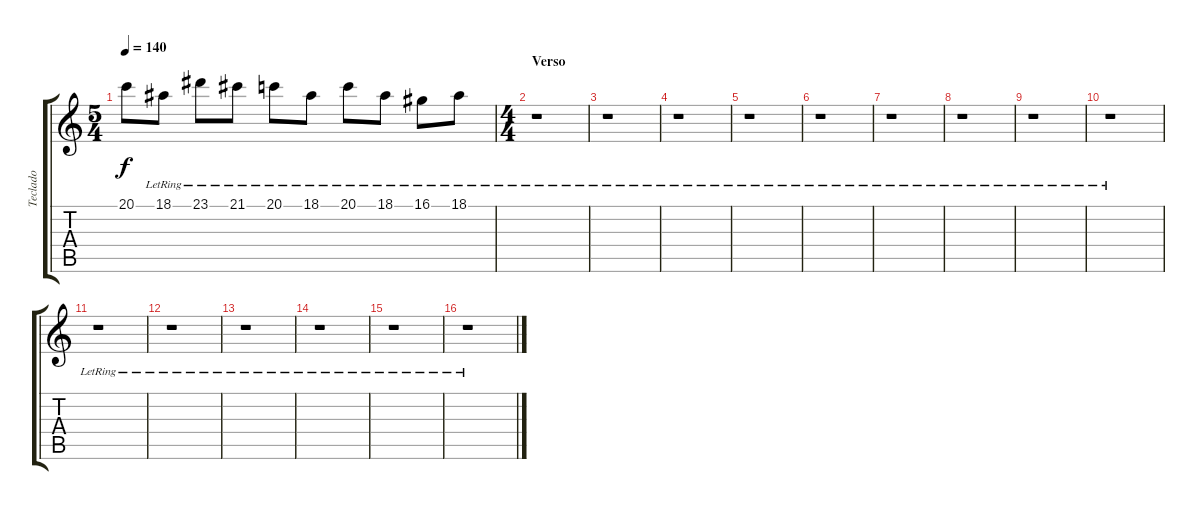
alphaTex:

\track ("Teclado" "Teclado") {instrument stringensemble1}
\staff {score tabs}
\tuning (E4 B3 G3 D3 A2 E2) {hide}
\ts (5 4)
\tempo 140
\clef g2
\ks c
20.1.8{dy f} 18.1{lr}.8 23.1{lr}.8 21.1{lr}.8 20.1{lr}.8 18.1{lr}.8 20.1{lr}.8 18.1{lr}.8 16.1{lr}.8 18.1{lr}.8 |
\ts (4 4)
\section ("" "Verso")
r.1 |
r.1 |
r.1 |
r.1 |
r.1 |
r.1 |
r.1 |
r.1 |
r.1 |
r.1 |
r.1 |
r.1 |
r.1 |
r.1 |
r.1
